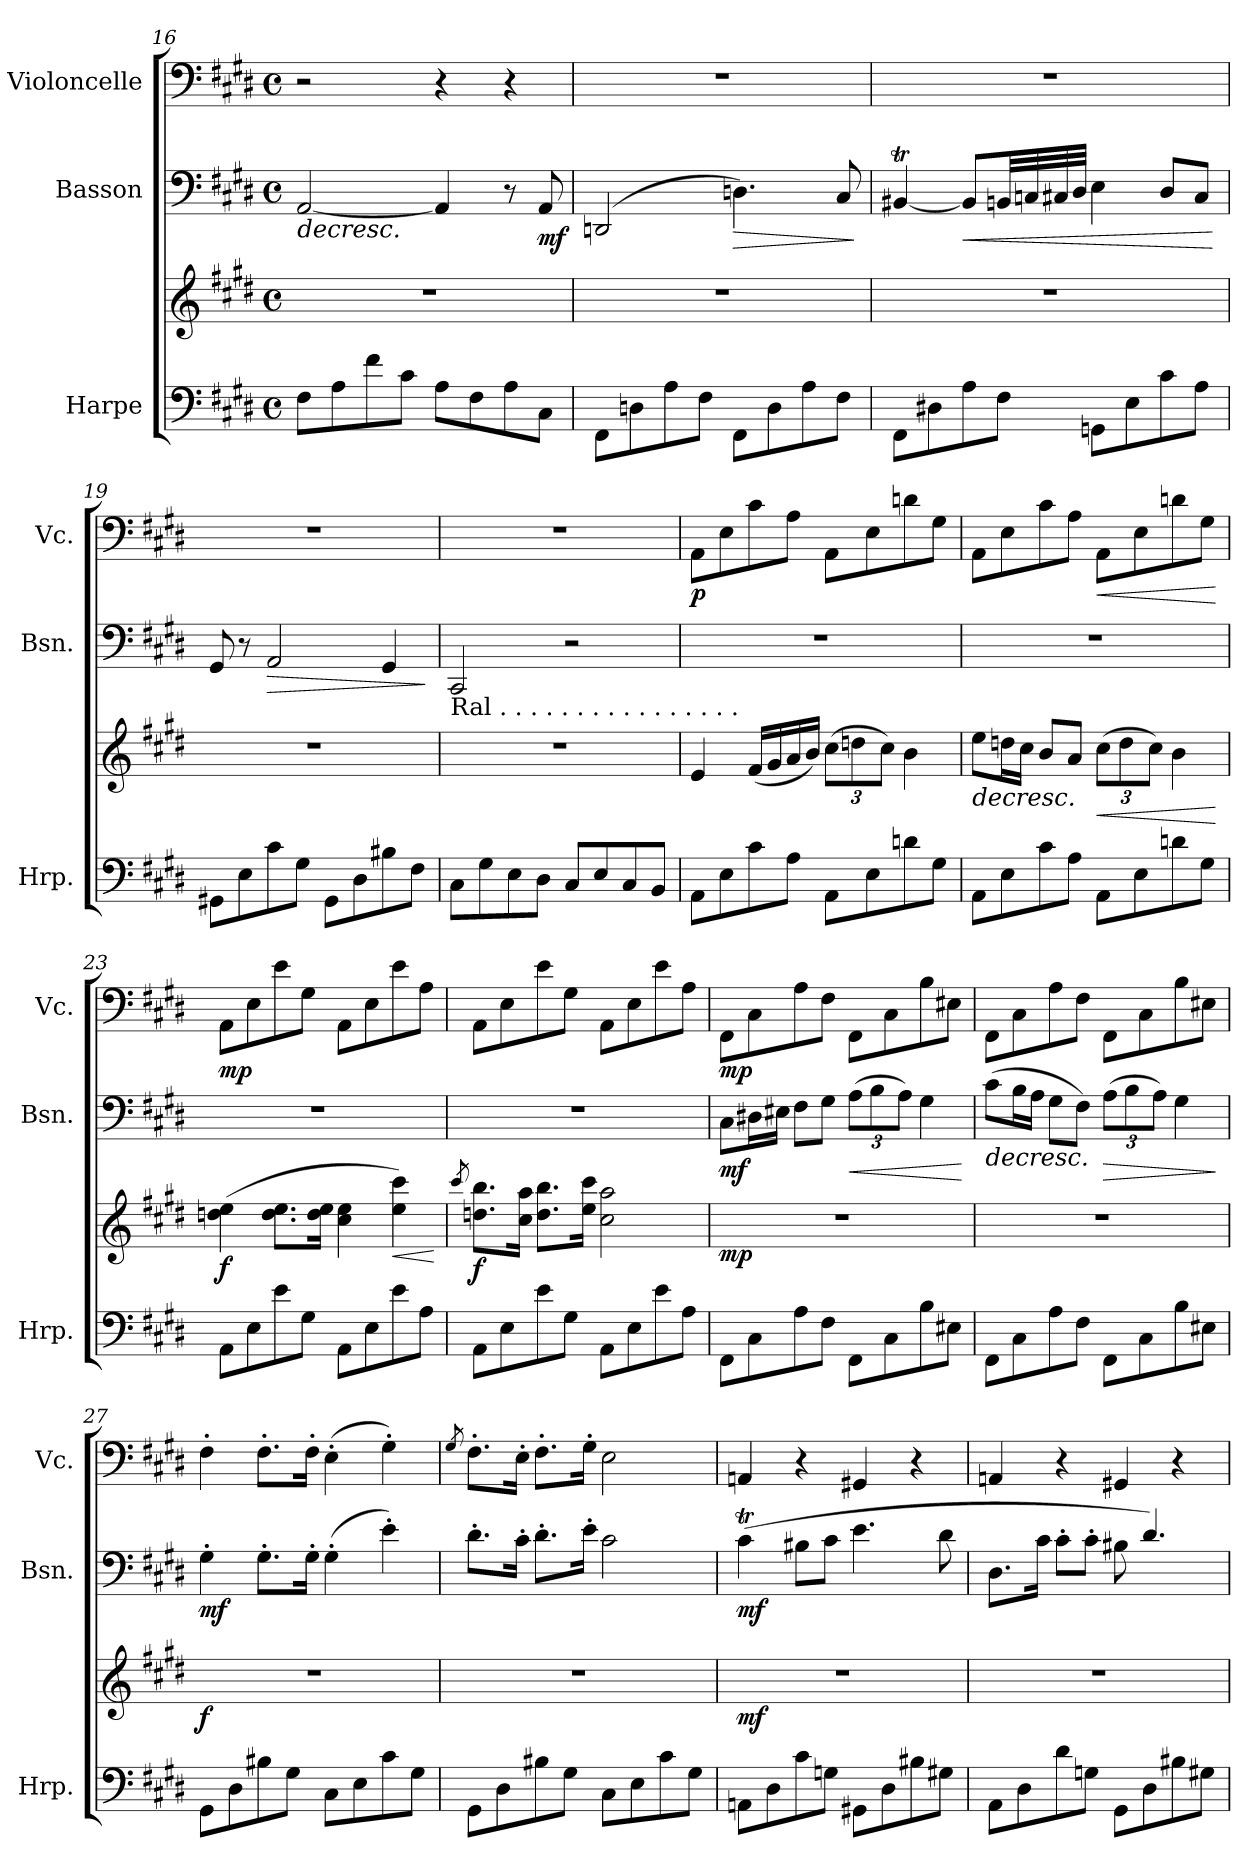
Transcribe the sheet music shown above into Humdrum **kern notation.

**kern	**kern	**dynam	**kern	**dynam	**kern	**dynam
*part3	*part3	*part3	*part2	*part2	*part1	*part1
*staff4	*staff3	*staff3/4	*staff2	*staff2	*staff1	*staff1
*I"Harpe	*	*	*I"Basson	*	*I"Violoncelle	*
*I'Hrp.	*	*	*I'Bsn.	*	*I'Vc.	*
!!LO:LB:g=z
*clefF4	*clefG2	*	*clefF4	*	*clefF4	*
*k[f#c#g#d#]	*k[f#c#g#d#]	*	*k[f#c#g#d#]	*	*k[f#c#g#d#]	*
*M4/4	*M4/4	*	*M4/4	*	*M4/4	*
*met(c)	*met(c)	*	*met(c)	*	*met(c)	*
=16	=16	=16	=16	=16	=16	=16
!	!	!	!	!LO:HP:b	!	!
8F#\L	1r	.	[2AA/	>	2r	.
8A\	.	.	.	.	.	.
8f#\	.	.	.	.	.	.
8c#\J	.	.	.	.	.	.
8A\L	.	.	4AA/]	.	4r	.
8F#\	.	.	.	.	.	.
8A\	.	.	8r	.	4r	.
!	!	!	!	!LO:DY:b	!	!
8C#\J	.	.	8AA/	mf	.	.
.	.	.	.	]	.	.
=17	=17	=17	=17	=17	=17	=17
8FF#\L	1r	.	(2DDn/	.	1r	.
8Dn\	.	.	.	.	.	.
8A\	.	.	.	.	.	.
8F#\J	.	.	.	.	.	.
!	!	!	!	!LO:HP:b	!	!
8FF#\L	.	.	4.Dn\)	>	.	.
8D\	.	.	.	.	.	.
8A\	.	.	.	.	.	.
8F#\J	.	.	8C#/	.	.	.
.	.	.	.	]	.	.
=18	=18	=18	=18	=18	=18	=18
8FF#\L	1r	.	[4BB#Xt/	.	1r	.
8D#X\	.	.	.	.	.	.
!	!	!	!	!LO:HP:b	!	!
8A\	.	.	8BB#/L]	<	.	.
8F#\J	.	.	32BBn/LL	.	.	.
.	.	.	32Cn/	.	.	.
.	.	.	32C#X/	.	.	.
.	.	.	32D#/JJJ	.	.	.
8GGn\L	.	.	4E\	.	.	.
8E\	.	.	.	.	.	.
8c#\	.	.	8D#/L	.	.	.
8A\J	.	.	8C#/J	.	.	.
.	.	.	.	[	.	.
!!LO:LB:g=z
=19	=19	=19	=19	=19	=19	=19
8GG#X\L	1r	.	8GG#/	.	1r	.
8E\	.	.	8r	.	.	.
!	!	!	!	!LO:HP:b	!	!
8c#\	.	.	2AA/	>	.	.
8G#\J	.	.	.	.	.	.
8GG#\L	.	.	.	.	.	.
8D#\	.	.	.	.	.	.
8B#X\	.	.	4GG#/	.	.	.
8F#\J	.	.	.	.	.	.
.	.	.	.	]	.	.
=20	=20	=20	=20	=20	=20	=20
!	!LO:TX:a:t=Ral .  .  .  .  .  .  .  .  .  .  .  .  .   .  .  .	!	!	!	!	!
8C#\L	1r	.	2CC#/	.	1r	.
8G#\	.	.	.	.	.	.
8E\	.	.	.	.	.	.
8D#\J	.	.	.	.	.	.
8C#/L	.	.	2r	.	.	.
8E/	.	.	.	.	.	.
8C#/	.	.	.	.	.	.
8BB/J	.	.	.	.	.	.
=21	=21	=21	=21	=21	=21	=21
!	!	!LO:DY:b=2	!	!	!	!
!	!	!LO:DY:n=1:b	!	!	!	!LO:DY:b
8AA\L	4e/	mf f	1r	.	8AA\L	p
8E\	.	.	.	.	8E\	.
8c#\	(16f#/LL	.	.	.	8c#\	.
.	16g#/	.	.	.	.	.
8A\J	16a/	.	.	.	8A\J	.
.	16b/JJ)	.	.	.	.	.
*	*Xbrackettup	*	*	*	*	*
8AA\L	(12cc#\L	.	.	.	8AA\L	.
.	12ddn\	.	.	.	.	.
8E\	.	.	.	.	8E\	.
.	12cc#\J)	.	.	.	.	.
8dn\	4b\	.	.	.	8dn\	.
8G#\J	.	.	.	.	8G#\J	.
!!LO:PB:g=z
=22	=22	=22	=22	=22	=22	=22
!	!	!LO:HP:b	!	!	!	!
8AA\L	8ee\L	>	1r	.	8AA\L	.
8E\	16ddn\L	.	.	.	8E\	.
.	16cc#\JJ	.	.	.	.	.
8c#\	8b/L	.	.	.	8c#\	.
8A\J	8a/J	.	.	.	8A\J	.
!	!	!LO:HP:b	!	!	!	!LO:HP:b
8AA\L	(12cc#\L	<	.	.	8AA\L	<
.	12dd\	.	.	.	.	.
8E\	.	.	.	.	8E\	.
.	12cc#\J)	.	.	.	.	.
8dn\	4b\	.	.	.	8dn\	.
8G#\J	.	.	.	.	8G#\J	.
.	.	] [	.	.	.	[
=23	=23	=23	=23	=23	=23	=23
!	!	!LO:DY:b	!	!	!	!LO:DY:b
8AA\L	(4ddn\ 4ee\	f	1r	.	8AA\L	mp
8E\	.	.	.	.	8E\	.
8e\	8.dd\ 8.ee\L	.	.	.	8e\	.
8G#\J	.	.	.	.	8G#\J	.
.	16dd\ 16ee\Jk	.	.	.	.	.
8AA\L	4cc#\ 4ee\	.	.	.	8AA\L	.
8E\	.	.	.	.	8E\	.
!	!	!LO:HP:b	!	!	!	!
8e\	4ee\ 4ccc#\)	<	.	.	8e\	.
8A\J	.	.	.	.	8A\J	.
.	.	[	.	.	.	.
=24	=24	=24	=24	=24	=24	=24
.	8qccc#/	.	.	.	.	.
!	!	!LO:DY:b	!	!	!	!
8AA\L	8.ddn\ 8.bb\L	f	1r	.	8AA\L	.
8E\	.	.	.	.	8E\	.
.	16cc#\ 16aa\Jk	.	.	.	.	.
8e\	8.dd\ 8.bb\L	.	.	.	8e\	.
8G#\J	.	.	.	.	8G#\J	.
.	16ee\ 16ccc#\Jk	.	.	.	.	.
8AA\L	2cc#\ 2aa\	.	.	.	8AA\L	.
8E\	.	.	.	.	8E\	.
8e\	.	.	.	.	8e\	.
8A\J	.	.	.	.	8A\J	.
!!LO:LB:g=z
=25	=25	=25	=25	=25	=25	=25
!	!	!LO:DY:b	!	!LO:DY:b	!	!LO:DY:b
8FF#\L	1r	mp	8C#\L	mf	8FF#\L	mp
8C#\	.	.	16D#X\L	.	8C#\	.
.	.	.	16E#X\JJ	.	.	.
8A\	.	.	8F#\L	.	8A\	.
8F#\J	.	.	8G#\J	.	8F#\J	.
*	*	*	*Xbrackettup	*	*	*
!	!	!	!	!LO:HP:b	!	!
8FF#\L	.	.	(12A\L	<	8FF#\L	.
.	.	.	12B\	.	.	.
8C#\	.	.	.	.	8C#\	.
.	.	.	12A\J)	.	.	.
8B\	.	.	4G#\	.	8B\	.
8E#X\J	.	.	.	.	8E#X\J	.
.	.	.	.	[	.	.
=26	=26	=26	=26	=26	=26	=26
!	!	!	!	!LO:HP:b	!	!
8FF#\L	1r	.	(8c#\L	>	8FF#\L	.
8C#\	.	.	16B\L	.	8C#\	.
.	.	.	16A\JJ	.	.	.
8A\	.	.	8G#\L	.	8A\	.
8F#\J	.	.	8F#\J)	.	8F#\J	.
!	!	!	!	!LO:HP:b	!	!
8FF#\L	.	.	(12A\L	>	8FF#\L	.
.	.	.	12B\	.	.	.
8C#\	.	.	.	.	8C#\	.
.	.	.	12A\J)	.	.	.
8B\	.	.	4G#\	.	8B\	.
8E#X\J	.	.	.	.	8E#X\J	.
.	.	.	.	] ]	.	.
=27	=27	=27	=27	=27	=27	=27
!	!	!LO:DY:b	!	!LO:DY:b	!	!
8GG#\L	1r	f	4G#'\	mf	4F#'\	.
8D#\	.	.	.	.	.	.
8B#X\	.	.	8.G#'\L	.	8.F#'\L	.
8G#\J	.	.	.	.	.	.
.	.	.	16G#'\Jk	.	16F#'\Jk	.
8C#\L	.	.	(4G#'\	.	(4E'\	.
8E\	.	.	.	.	.	.
8c#\	.	.	4e'\)	.	4G#'\)	.
8G#\J	.	.	.	.	.	.
!!LO:LB:g=z
=28	=28	=28	=28	=28	=28	=28
.	.	.	.	.	8qG#/	.
8GG#\L	1r	.	8.d#'\L	.	8.F#'\L	.
8D#\	.	.	.	.	.	.
.	.	.	16c#'\Jk	.	16E'\Jk	.
8B#X\	.	.	8.d#'\L	.	8.F#'\L	.
8G#\J	.	.	.	.	.	.
.	.	.	16e'\Jk	.	16G#'\Jk	.
8C#\L	.	.	2c#\	.	2E\	.
8E\	.	.	.	.	.	.
8c#\	.	.	.	.	.	.
8G#\J	.	.	.	.	.	.
=29	=29	=29	=29	=29	=29	=29
!	!	!LO:DY:b	!	!LO:DY:b	!	!
8AAn\L	1r	mf	(4c#T\	mf	4AAn/	.
8D#\	.	.	.	.	.	.
8c#\	.	.	8B#X\L	.	4r	.
8Gn\J	.	.	8c#\J	.	.	.
8GG#X\L	.	.	4.e\	.	4GG#X/	.
8D#\	.	.	.	.	.	.
8B#X\	.	.	.	.	4r	.
8G#X\J	.	.	8d#\	.	.	.
=30	=30	=30	=30	=30	=30	=30
8AA\L	1r	.	8.D#\L	.	4AAn/	.
8D#\	.	.	.	.	.	.
.	.	.	16c#\Jk	.	.	.
8d#\	.	.	8c#'\L	.	4r	.
8Gn\J	.	.	8c#'\J	.	.	.
8GG#\L	.	.	8B#X\	.	4GG#X/	.
8D#\	.	.	4.d#/)	.	.	.
8B#X\	.	.	.	.	4r	.
8G#X\J	.	.	.	.	.	.
=	=	=	=	=	=	=
*-	*-	*-	*-	*-	*-	*-
